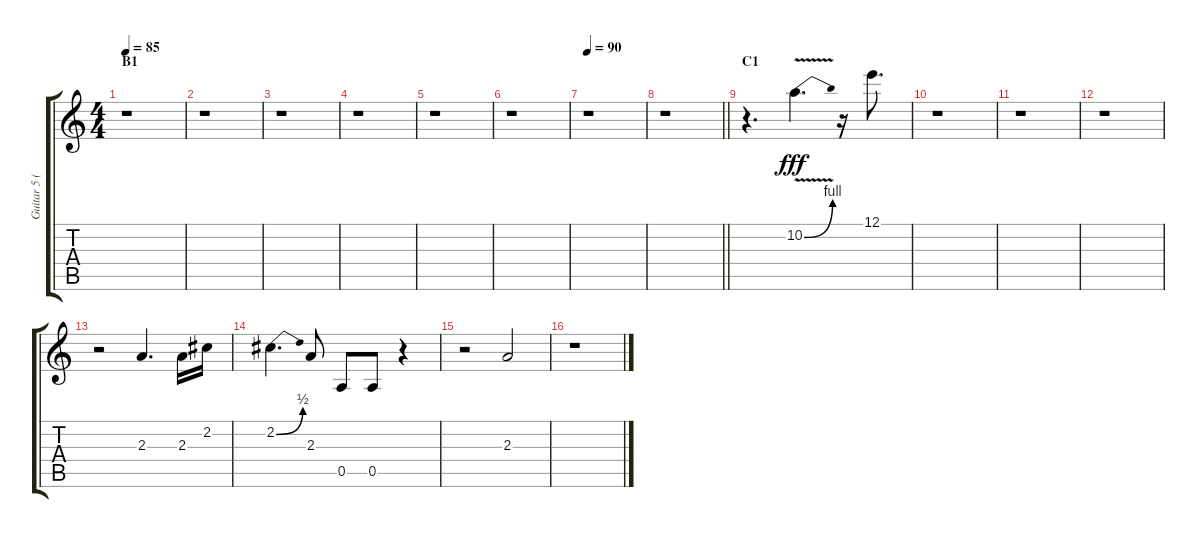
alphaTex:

\track ("Guitar 5 (Lead)" "Guitar 5 (") {instrument distortionguitar}
\staff {score tabs}
\tuning (E4 B3 G3 D3 A2 E2) {hide}
\ts (4 4)
\section ("" "B1")
\tempo 85
\clef g2
\ks c
r.1{dy fff} |
r.1 |
r.1 |
r.1 |
r.1 |
r.1 |
\tempo 90
r.1 |
\barLineRight lightlight
r.1 |
\section ("" "C1")
r.4{d} 10.2{be (bend 0 0 60 4) v}.4{d} r.16 12.1.8{d} |
r.1 |
r.1 |
r.1 |
r.2 2.3.4{d} 2.3.16 2.2.16 |
2.2{be (bend 0 0 60 2)}.4{d} 2.3.8 0.5.8 0.5.8 r.4 |
r.2 2.3.2 |
r.1
